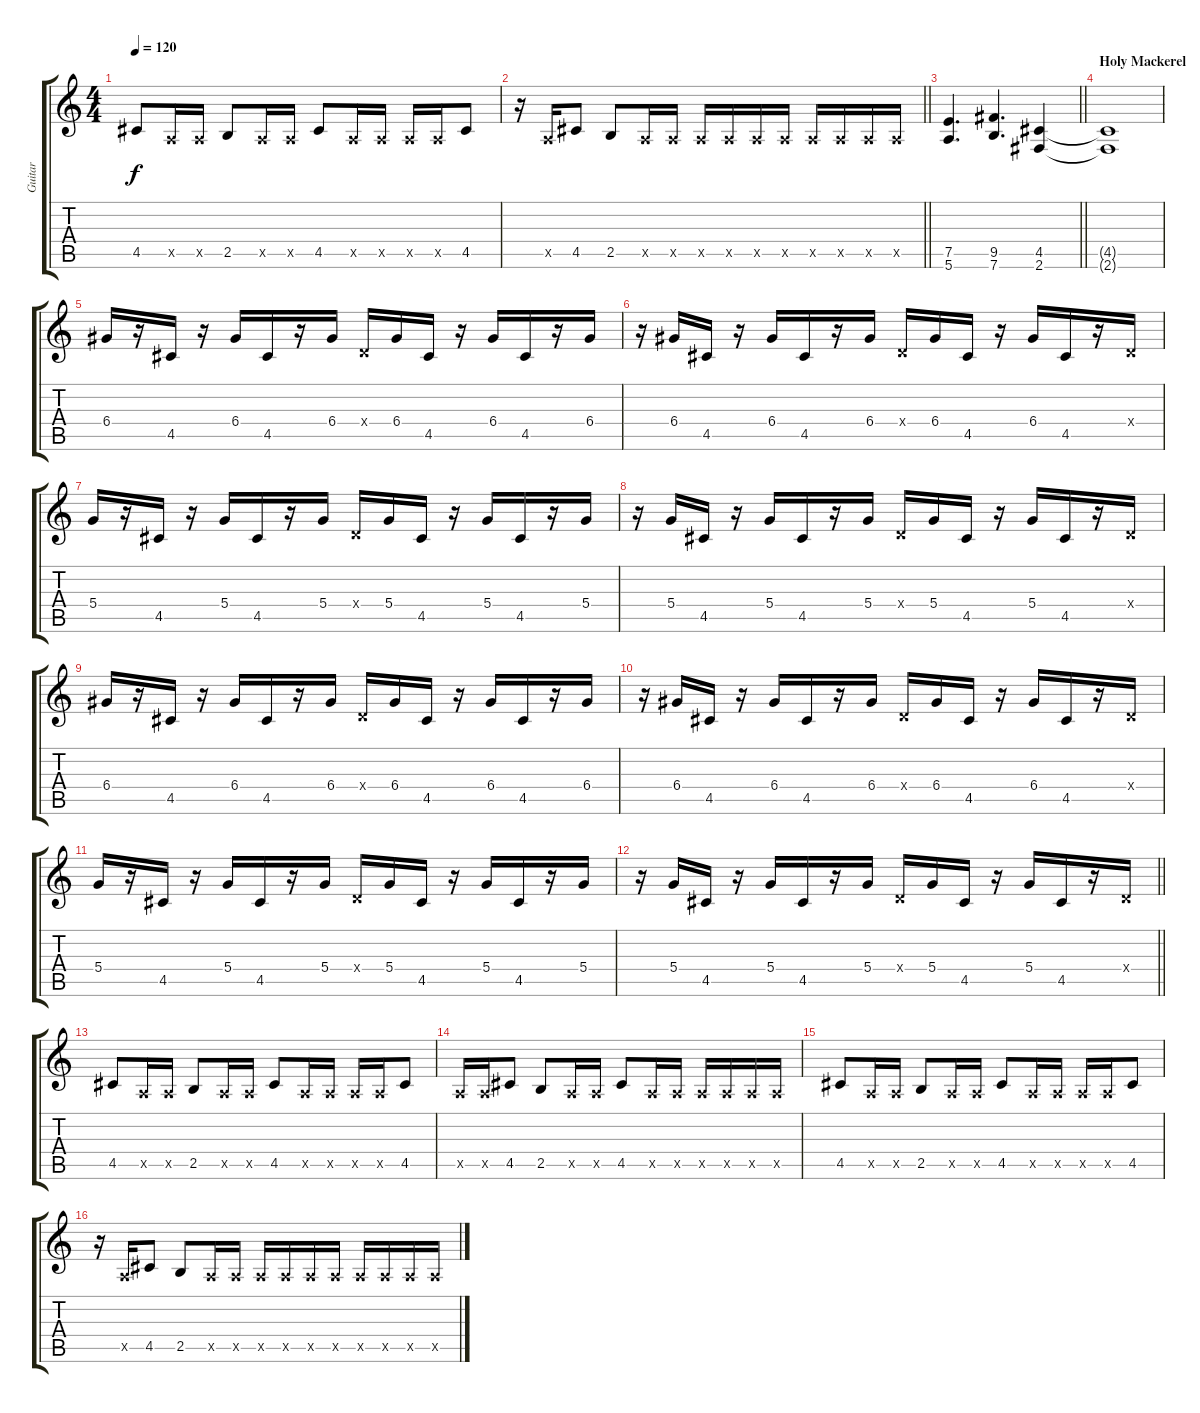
\track ("Guitar" "Guitar") {instrument distortionguitar}
\staff {score tabs}
\tuning (E4 B3 G3 D3 A2 E2) {hide}
\ts (4 4)
\tempo 120
\clef g2
\ks c
4.5.8{dy f} 0.5{x}.16 0.5{x}.16 2.5.8 0.5{x}.16 0.5{x}.16 4.5.8 0.5{x}.16 0.5{x}.16 0.5{x}.16 0.5{x}.16 4.5.8 |
\barLineRight lightlight
r.16 0.5{x}.16 4.5.8 2.5.8 0.5{x}.16 0.5{x}.16 0.5{x}.16 0.5{x}.16 0.5{x}.16 0.5{x}.16 0.5{x}.16 0.5{x}.16 0.5{x}.16 0.5{x}.16 |
\barLineRight lightlight
(7.5 5.6).4{d} (9.5 7.6).4{d} (4.5 2.6).4 |
\section ("" "Holy Mackerel")
(4.5{t} 2.6{t}).1 |
6.4.16 r.16 4.5.16 r.16 6.4.16 4.5.16 r.16 6.4.16 0.4{x}.16 6.4.16 4.5.16 r.16 6.4.16 4.5.16 r.16 6.4.16 |
r.16 6.4.16 4.5.16 r.16 6.4.16 4.5.16 r.16 6.4.16 0.4{x}.16 6.4.16 4.5.16 r.16 6.4.16 4.5.16 r.16 0.4{x}.16 |
5.4.16 r.16 4.5.16 r.16 5.4.16 4.5.16 r.16 5.4.16 0.4{x}.16 5.4.16 4.5.16 r.16 5.4.16 4.5.16 r.16 5.4.16 |
r.16 5.4.16 4.5.16 r.16 5.4.16 4.5.16 r.16 5.4.16 0.4{x}.16 5.4.16 4.5.16 r.16 5.4.16 4.5.16 r.16 0.4{x}.16 |
6.4.16 r.16 4.5.16 r.16 6.4.16 4.5.16 r.16 6.4.16 0.4{x}.16 6.4.16 4.5.16 r.16 6.4.16 4.5.16 r.16 6.4.16 |
r.16 6.4.16 4.5.16 r.16 6.4.16 4.5.16 r.16 6.4.16 0.4{x}.16 6.4.16 4.5.16 r.16 6.4.16 4.5.16 r.16 0.4{x}.16 |
5.4.16 r.16 4.5.16 r.16 5.4.16 4.5.16 r.16 5.4.16 0.4{x}.16 5.4.16 4.5.16 r.16 5.4.16 4.5.16 r.16 5.4.16 |
\barLineRight lightlight
r.16 5.4.16 4.5.16 r.16 5.4.16 4.5.16 r.16 5.4.16 0.4{x}.16 5.4.16 4.5.16 r.16 5.4.16 4.5.16 r.16 0.4{x}.16 |
4.5.8 0.5{x}.16 0.5{x}.16 2.5.8 0.5{x}.16 0.5{x}.16 4.5.8 0.5{x}.16 0.5{x}.16 0.5{x}.16 0.5{x}.16 4.5.8 |
0.5{x}.16 0.5{x}.16 4.5.8 2.5.8 0.5{x}.16 0.5{x}.16 4.5.8 0.5{x}.16 0.5{x}.16 0.5{x}.16 0.5{x}.16 0.5{x}.16 0.5{x}.16 |
4.5.8 0.5{x}.16 0.5{x}.16 2.5.8 0.5{x}.16 0.5{x}.16 4.5.8 0.5{x}.16 0.5{x}.16 0.5{x}.16 0.5{x}.16 4.5.8 |
r.16 0.5{x}.16 4.5.8 2.5.8 0.5{x}.16 0.5{x}.16 0.5{x}.16 0.5{x}.16 0.5{x}.16 0.5{x}.16 0.5{x}.16 0.5{x}.16 0.5{x}.16 0.5{x}.16
